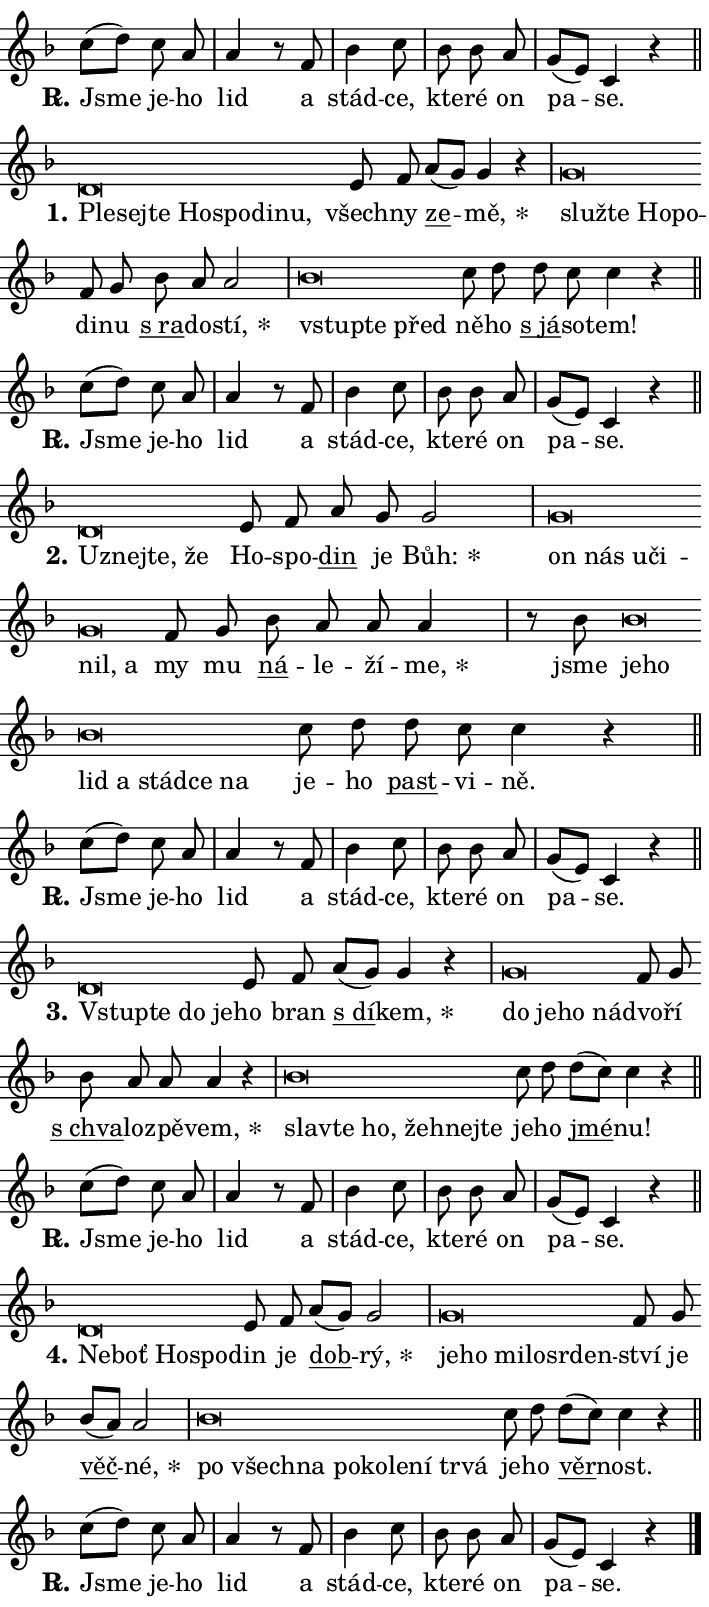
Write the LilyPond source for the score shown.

\version "2.24.0"
\header { tagline = "" }
\paper {
  indent = 0\cm
  top-margin = 0\cm
  right-margin = 0.13\cm % to fit lyric hyphens
  bottom-margin = 0\cm
  left-margin = 0\cm
  paper-width = 12\cm
  page-breaking = #ly:one-page-breaking
  system-system-spacing.basic-distance = #11
  score-system-spacing.basic-distance = #11
  ragged-last = ##f
}


%% Author: Thomas Morley
%% https://lists.gnu.org/archive/html/lilypond-user/2020-05/msg00002.html
#(define (line-position grob)
"Returns position of @var[grob} in current system:
   @code{'start}, if at first time-step
   @code{'end}, if at last time-step
   @code{'middle} otherwise
"
  (let* ((col (ly:item-get-column grob))
         (ln (ly:grob-object col 'left-neighbor))
         (rn (ly:grob-object col 'right-neighbor))
         (col-to-check-left (if (ly:grob? ln) ln col))
         (col-to-check-right (if (ly:grob? rn) rn col))
         (break-dir-left
           (and
             (ly:grob-property col-to-check-left 'non-musical #f)
             (ly:item-break-dir col-to-check-left)))
         (break-dir-right
           (and
             (ly:grob-property col-to-check-right 'non-musical #f)
             (ly:item-break-dir col-to-check-right))))
        (cond ((eqv? 1 break-dir-left) 'start)
              ((eqv? -1 break-dir-right) 'end)
              (else 'middle))))

#(define (tranparent-at-line-position vctor)
  (lambda (grob)
  "Relying on @code{line-position} select the relevant enry from @var{vctor}.
Used to determine transparency,"
    (case (line-position grob)
      ((end) (not (vector-ref vctor 0)))
      ((middle) (not (vector-ref vctor 1)))
      ((start) (not (vector-ref vctor 2))))))

noteHeadBreakVisibility =
#(define-music-function (break-visibility)(vector?)
"Makes @code{NoteHead}s transparent relying on @var{break-visibility}"
#{
  \override NoteHead.transparent =
    #(tranparent-at-line-position break-visibility)
#})

#(define delete-ledgers-for-transparent-note-heads
  (lambda (grob)
    "Reads whether a @code{NoteHead} is transparent.
If so this @code{NoteHead} is removed from @code{'note-heads} from
@var{grob}, which is supposed to be @code{LedgerLineSpanner}.
As a result ledgers are not printed for this @code{NoteHead}"
    (let* ((nhds-array (ly:grob-object grob 'note-heads))
           (nhds-list
             (if (ly:grob-array? nhds-array)
                 (ly:grob-array->list nhds-array)
                 '()))
           ;; Relies on the transparent-property being done before
           ;; Staff.LedgerLineSpanner.after-line-breaking is executed.
           ;; This is fragile ...
           (to-keep
             (remove
               (lambda (nhd)
                 (ly:grob-property nhd 'transparent #f))
               nhds-list)))
      ;; TODO find a better method to iterate over grob-arrays, similiar
      ;; to filter/remove etc for lists
      ;; For now rebuilt from scratch
      (set! (ly:grob-object grob 'note-heads)  '())
      (for-each
        (lambda (nhd)
          (ly:pointer-group-interface::add-grob grob 'note-heads nhd))
        to-keep))))

squashNotes = {
  \override NoteHead.X-extent = #'(-0.2 . 0.2)
  \override NoteHead.Y-extent = #'(-0.75 . 0)
  \override NoteHead.stencil =
    #(lambda (grob)
       (let ((pos (ly:grob-property grob 'staff-position)))
         (begin
           (if (< pos -7) (display "ERROR: Lower brevis then expected\n") (display ""))
           (if (<= pos -6) ly:text-interface::print ly:note-head::print))))
}
unSquashNotes = {
  \revert NoteHead.X-extent
  \revert NoteHead.Y-extent
  \revert NoteHead.stencil
}

hideNotes = \noteHeadBreakVisibility #begin-of-line-visible
unHideNotes = \noteHeadBreakVisibility #all-visible

% work-around for resetting accidentals
% https://lilypond.org/doc/v2.23/Documentation/notation/displaying-rhythms#unmetered-music
cadenzaMeasure = {
  \cadenzaOff
  \partial 1024 s1024
  \cadenzaOn
}

#(define-markup-command (accent layout props text) (markup?)
  "Underline accented syllable"
  (interpret-markup layout props
    #{\markup \override #'(offset . 4.3) \underline { #text }#}))

responsum = \markup \concat {
  "R" \hspace #-1.05 \path #0.1 #'((moveto 0 0.07) (lineto 0.9 0.8)) \hspace #0.05 "."
}

spaceSize = #0.6828661417322834 % exact space size for TeX Gyre Schola

\layout {
  \context {
    \Staff
    \remove "Time_signature_engraver"
    \override LedgerLineSpanner.after-line-breaking = #delete-ledgers-for-transparent-note-heads
  }
  \context {
    \Lyrics {
      \override LyricSpace.minimum-distance = \spaceSize
      \override LyricText.font-name = #"TeX Gyre Schola"
      \override LyricText.font-size = 1
      \override StanzaNumber.font-name = #"TeX Gyre Schola Bold"
      \override StanzaNumber.font-size = 1
    }
  }
  \context {
    \Score 
    \override NoteHead.text =
      #(lambda (grob) 
        (let ((pos (ly:grob-property grob 'staff-position)))
          #{\markup {
            \combine
              \halign #-0.55 \raise #(if (= pos -6) 0 0.5) \override #'(thickness . 2) \draw-line #'(3.2 . 0)
              \musicglyph "noteheads.sM1"
          }#}))
  }
}

% magnetic-lyrics.ily
%
%   written by
%     Jean Abou Samra <jean@abou-samra.fr>
%     Werner Lemberg <wl@gnu.org>
%
%   adapted by
%     Jiri Hon <jiri.hon@gmail.com>
%
% Version 2022-Apr-15

% https://www.mail-archive.com/lilypond-user@gnu.org/msg149350.html

#(define (Left_hyphen_pointer_engraver context)
   "Collect syllable-hyphen-syllable occurrences in lyrics and store
them in properties.  This engraver only looks to the left.  For
example, if the lyrics input is @code{foo -- bar}, it does the
following.

@itemize @bullet
@item
Set the @code{text} property of the @code{LyricHyphen} grob between
@q{foo} and @q{bar} to @code{foo}.

@item
Set the @code{left-hyphen} property of the @code{LyricText} grob with
text @q{foo} to the @code{LyricHyphen} grob between @q{foo} and
@q{bar}.
@end itemize

Use this auxiliary engraver in combination with the
@code{lyric-@/text::@/apply-@/magnetic-@/offset!} hook."
   (let ((hyphen #f)
         (text #f))
     (make-engraver
      (acknowledgers
       ((lyric-syllable-interface engraver grob source-engraver)
        (set! text grob)))
      (end-acknowledgers
       ((lyric-hyphen-interface engraver grob source-engraver)
        ;(when (not (grob::has-interface grob 'lyric-space-interface))
          (set! hyphen grob)));)
      ((stop-translation-timestep engraver)
       (when (and text hyphen)
         (ly:grob-set-object! text 'left-hyphen hyphen))
       (set! text #f)
       (set! hyphen #f)))))

#(define (lyric-text::apply-magnetic-offset! grob)
   "If the space between two syllables is less than the value in
property @code{LyricText@/.details@/.squash-threshold}, move the right
syllable to the left so that it gets concatenated with the left
syllable.

Use this function as a hook for
@code{LyricText@/.after-@/line-@/breaking} if the
@code{Left_@/hyphen_@/pointer_@/engraver} is active."
   (let ((hyphen (ly:grob-object grob 'left-hyphen #f)))
     (when hyphen
       (let ((left-text (ly:spanner-bound hyphen LEFT)))
         (when (grob::has-interface left-text 'lyric-syllable-interface)
           (let* ((common (ly:grob-common-refpoint grob left-text X))
                  (this-x-ext (ly:grob-extent grob common X))
                  (left-x-ext
                   (begin
                     ;; Trigger magnetism for left-text.
                     (ly:grob-property left-text 'after-line-breaking)
                     (ly:grob-extent left-text common X)))
                  ;; `delta` is the gap width between two syllables.
                  (delta (- (interval-start this-x-ext)
                            (interval-end left-x-ext)))
                  (details (ly:grob-property grob 'details))
                  (threshold (assoc-get 'squash-threshold details 0.2)))
             (when (< delta threshold)
               (let* (;; We have to manipulate the input text so that
                      ;; ligatures crossing syllable boundaries are not
                      ;; disabled.  For languages based on the Latin
                      ;; script this is essentially a beautification.
                      ;; However, for non-Western scripts it can be a
                      ;; necessity.
                      (lt (ly:grob-property left-text 'text))
                      (rt (ly:grob-property grob 'text))
                      (is-space (grob::has-interface hyphen 'lyric-space-interface))
                      (space (if is-space " " ""))
                      (extra-delta (if is-space spaceSize 0))
                      ;; Append new syllable.
                      (ltrt-space (if (and (string? lt) (string? rt))
                                (string-append lt space rt)
                                (make-concat-markup (list lt space rt))))
                      ;; Right-align `ltrt` to the right side.
                      (ltrt-space-markup (grob-interpret-markup
                               grob
                               (make-translate-markup
                                (cons (interval-length this-x-ext) 0)
                                (make-right-align-markup ltrt-space)))))
                 (begin
                   ;; Don't print `left-text`.
                   (ly:grob-set-property! left-text 'stencil #f)
                   ;; Set text and stencil (which holds all collected
                   ;; syllables so far) and shift it to the left.
                   (ly:grob-set-property! grob 'text ltrt-space)
                   (ly:grob-set-property! grob 'stencil ltrt-space-markup)
                   (ly:grob-translate-axis! grob (- (- delta extra-delta)) X))))))))))


#(define (lyric-hyphen::displace-bounds-first grob)
   ;; Make very sure this callback isn't triggered too early.
   (let ((left (ly:spanner-bound grob LEFT))
         (right (ly:spanner-bound grob RIGHT)))
     (ly:grob-property left 'after-line-breaking)
     (ly:grob-property right 'after-line-breaking)
     (ly:lyric-hyphen::print grob)))

squashThreshold = #0.4

\layout {
  \context {
    \Lyrics
    \consists #Left_hyphen_pointer_engraver
    \override LyricText.after-line-breaking =
      #lyric-text::apply-magnetic-offset!
    \override LyricHyphen.stencil = #lyric-hyphen::displace-bounds-first
    \override LyricText.details.squash-threshold = \squashThreshold
    \override LyricHyphen.minimum-distance = 0
    \override LyricHyphen.minimum-length = \squashThreshold
  }
}

squashText = \override LyricText.details.squash-threshold = 9999
unSquashText = \override LyricText.details.squash-threshold = \squashThreshold

leftText = \override LyricText.self-alignment-X = #LEFT
unLeftText = \revert LyricText.self-alignment-X

starOffset = #(lambda (grob) 
                (let ((x_offset (ly:self-alignment-interface::aligned-on-x-parent grob)))
                  (if (= x_offset 0) 0 (+ x_offset 1.2))))

star = #(define-music-function (syllable)(string?)
"Append star separator at the end of a syllable"
#{
  \once \override LyricText.X-offset = #starOffset
  \lyricmode { \markup {
    #syllable
    \override #'((font-name . "TeX Gyre Schola Bold")) \hspace #0.2 \lower #0.65 \larger "*"
  } }
#})

starAccent = #(define-music-function (syllable)(string?)
"Append star separator at the end of a syllable and make accent"
#{
  \once \override LyricText.X-offset = #starOffset
  \lyricmode { \markup {
    \accent #syllable
    \override #'((font-name . "TeX Gyre Schola Bold")) \hspace #0.2 \lower #0.65 \larger "*"
  } }
#})

breath = #(define-music-function (syllable)(string?)
"Append breathing indicator at the end of a syllable"
#{
  \lyricmode { \markup { #syllable "+" } }
#})

optionalBreath = #(define-music-function (syllable)(string?)
"Append optional breathing indicator at the end of a syllable"
#{
  \lyricmode { \markup { #syllable "(+)" } }
#})


\score {
    <<
        \new Voice = "melody" { \cadenzaOn \key f \major \relative { c''8[( d)] c a \cadenzaMeasure \bar "|" a4 r8 f \cadenzaMeasure \bar "|" bes4 c8 \cadenzaMeasure \bar "|" bes bes a \cadenzaMeasure \bar "|" g[( e)] c4 r \cadenzaMeasure \bar "||" \break } }
        \new Lyrics \lyricsto "melody" { \lyricmode { \set stanza = \responsum
Jsme je -- ho lid a stád -- ce, kte -- ré on pa -- se. } }
    >>
    \layout {}
}

\score {
    <<
        \new Voice = "melody" { \cadenzaOn \key f \major \relative { \squashNotes d'\breve*1/16 \hideNotes \breve*1/16 \bar "" \breve*1/16 \bar "" \breve*1/16 \bar "" \breve*1/16 \bar "" \breve*1/16 \breve*1/16 \bar "" \unHideNotes \unSquashNotes e8 f \bar "" a[( g)] g4 r \cadenzaMeasure \bar "|" \squashNotes g\breve*1/16 \hideNotes \breve*1/16 \bar "" \breve*1/16 \breve*1/16 \bar "" \unHideNotes \unSquashNotes f8 g \bar "" bes a a2 \cadenzaMeasure \bar "|" \squashNotes bes\breve*1/16 \hideNotes \breve*1/16 \breve*1/16 \bar "" \unHideNotes \unSquashNotes c8 d \bar "" d c c4 r \cadenzaMeasure \bar "||" \break } }
        \new Lyrics \lyricsto "melody" { \lyricmode { \set stanza = "1."
\leftText Ple -- \squashText sej -- te Ho -- spo -- di -- nu, \unLeftText \unSquashText všech -- ny \markup \accent ze -- \star mě, \leftText služ -- \squashText te Ho -- po -- \unLeftText \unSquashText di -- nu \markup \accent "s ra" -- do -- \star stí, \leftText vstup -- \squashText te před \unLeftText \unSquashText ně -- ho \markup \accent "s já" -- so -- tem! } }
    >>
    \layout {}
}

\score {
    <<
        \new Voice = "melody" { \cadenzaOn \key f \major \relative { c''8[( d)] c a \cadenzaMeasure \bar "|" a4 r8 f \cadenzaMeasure \bar "|" bes4 c8 \cadenzaMeasure \bar "|" bes bes a \cadenzaMeasure \bar "|" g[( e)] c4 r \cadenzaMeasure \bar "||" \break } }
        \new Lyrics \lyricsto "melody" { \lyricmode { \set stanza = \responsum
Jsme je -- ho lid a stád -- ce, kte -- ré on pa -- se. } }
    >>
    \layout {}
}

\score {
    <<
        \new Voice = "melody" { \cadenzaOn \key f \major \relative { \squashNotes d'\breve*1/16 \hideNotes \breve*1/16 \bar "" \breve*1/16 \breve*1/16 \bar "" \unHideNotes \unSquashNotes e8 f \bar "" a g g2 \cadenzaMeasure \bar "|" \squashNotes g\breve*1/16 \hideNotes \breve*1/16 \bar "" \breve*1/16 \bar "" \breve*1/16 \bar "" \breve*1/16 \breve*1/16 \bar "" \unHideNotes \unSquashNotes f8 g \bar "" bes a a a4 \cadenzaMeasure \bar "|" r8 bes \squashNotes bes\breve*1/16 \hideNotes \breve*1/16 \bar "" \breve*1/16 \bar "" \breve*1/16 \bar "" \breve*1/16 \bar "" \breve*1/16 \breve*1/16 \bar "" \unHideNotes \unSquashNotes c8 d \bar "" d c c4 r \cadenzaMeasure \bar "||" \break } }
        \new Lyrics \lyricsto "melody" { \lyricmode { \set stanza = "2."
\leftText U -- \squashText znej -- te, že \unLeftText \unSquashText Ho -- spo -- \markup \accent din je \star Bůh: \leftText on \squashText nás u -- či -- nil, a \unLeftText \unSquashText my mu \markup \accent ná -- le -- ží -- \star me, jsme \leftText je -- \squashText ho lid a stád -- ce na \unLeftText \unSquashText je -- ho \markup \accent past -- vi -- ně. } }
    >>
    \layout {}
}

\score {
    <<
        \new Voice = "melody" { \cadenzaOn \key f \major \relative { c''8[( d)] c a \cadenzaMeasure \bar "|" a4 r8 f \cadenzaMeasure \bar "|" bes4 c8 \cadenzaMeasure \bar "|" bes bes a \cadenzaMeasure \bar "|" g[( e)] c4 r \cadenzaMeasure \bar "||" \break } }
        \new Lyrics \lyricsto "melody" { \lyricmode { \set stanza = \responsum
Jsme je -- ho lid a stád -- ce, kte -- ré on pa -- se. } }
    >>
    \layout {}
}

\score {
    <<
        \new Voice = "melody" { \cadenzaOn \key f \major \relative { \squashNotes d'\breve*1/16 \hideNotes \breve*1/16 \bar "" \breve*1/16 \breve*1/16 \bar "" \unHideNotes \unSquashNotes e8 f \bar "" a[( g)] g4 r \cadenzaMeasure \bar "|" \squashNotes g\breve*1/16 \hideNotes \breve*1/16 \bar "" \breve*1/16 \breve*1/16 \bar "" \unHideNotes \unSquashNotes f8 g \bar "" bes a a a4 r \cadenzaMeasure \bar "|" \squashNotes bes\breve*1/16 \hideNotes \breve*1/16 \bar "" \breve*1/16 \bar "" \breve*1/16 \bar "" \breve*1/16 \breve*1/16 \bar "" \unHideNotes \unSquashNotes c8 d \bar "" d[( c)] c4 r \cadenzaMeasure \bar "||" \break } }
        \new Lyrics \lyricsto "melody" { \lyricmode { \set stanza = "3."
\leftText Vstup -- \squashText te do je -- \unLeftText \unSquashText ho bran \markup \accent "s dí" -- \star kem, \leftText do \squashText je -- ho ná -- \unLeftText \unSquashText dvo -- ří \markup \accent "s chva" -- lo -- zpě -- \star vem, \leftText sla -- \squashText vte ho, žeh -- nej -- te \unLeftText \unSquashText je -- ho \markup \accent jmé -- nu! } }
    >>
    \layout {}
}

\score {
    <<
        \new Voice = "melody" { \cadenzaOn \key f \major \relative { c''8[( d)] c a \cadenzaMeasure \bar "|" a4 r8 f \cadenzaMeasure \bar "|" bes4 c8 \cadenzaMeasure \bar "|" bes bes a \cadenzaMeasure \bar "|" g[( e)] c4 r \cadenzaMeasure \bar "||" \break } }
        \new Lyrics \lyricsto "melody" { \lyricmode { \set stanza = \responsum
Jsme je -- ho lid a stád -- ce, kte -- ré on pa -- se. } }
    >>
    \layout {}
}

\score {
    <<
        \new Voice = "melody" { \cadenzaOn \key f \major \relative { \squashNotes d'\breve*1/16 \hideNotes \breve*1/16 \bar "" \breve*1/16 \breve*1/16 \bar "" \unHideNotes \unSquashNotes e8 f \bar "" a[( g)] g2 \cadenzaMeasure \bar "|" \squashNotes g\breve*1/16 \hideNotes \breve*1/16 \bar "" \breve*1/16 \bar "" \breve*1/16 \bar "" \breve*1/16 \breve*1/16 \bar "" \unHideNotes \unSquashNotes f8 g \bar "" bes[( a)] a2 \cadenzaMeasure \bar "|" \squashNotes bes\breve*1/16 \hideNotes \breve*1/16 \bar "" \breve*1/16 \bar "" \breve*1/16 \bar "" \breve*1/16 \bar "" \breve*1/16 \bar "" \breve*1/16 \bar "" \breve*1/16 \breve*1/16 \bar "" \unHideNotes \unSquashNotes c8 d \bar "" d[( c)] c4 r \cadenzaMeasure \bar "||" \break } }
        \new Lyrics \lyricsto "melody" { \lyricmode { \set stanza = "4."
\leftText Ne -- \squashText boť Ho -- spo -- \unLeftText \unSquashText din je \markup \accent dob -- \star rý, \leftText je -- \squashText ho mi -- lo -- sr -- den -- \unLeftText \unSquashText ství je \markup \accent věč -- \star né, \leftText po \squashText všech -- na po -- ko -- le -- ní tr -- vá \unLeftText \unSquashText je -- ho \markup \accent věr -- nost. } }
    >>
    \layout {}
}

\score {
    <<
        \new Voice = "melody" { \cadenzaOn \key f \major \relative { c''8[( d)] c a \cadenzaMeasure \bar "|" a4 r8 f \cadenzaMeasure \bar "|" bes4 c8 \cadenzaMeasure \bar "|" bes bes a \cadenzaMeasure \bar "|" g[( e)] c4 r \cadenzaMeasure \bar "||" \break } \bar "|." }
        \new Lyrics \lyricsto "melody" { \lyricmode { \set stanza = \responsum
Jsme je -- ho lid a stád -- ce, kte -- ré on pa -- se. } }
    >>
    \layout {}
}
